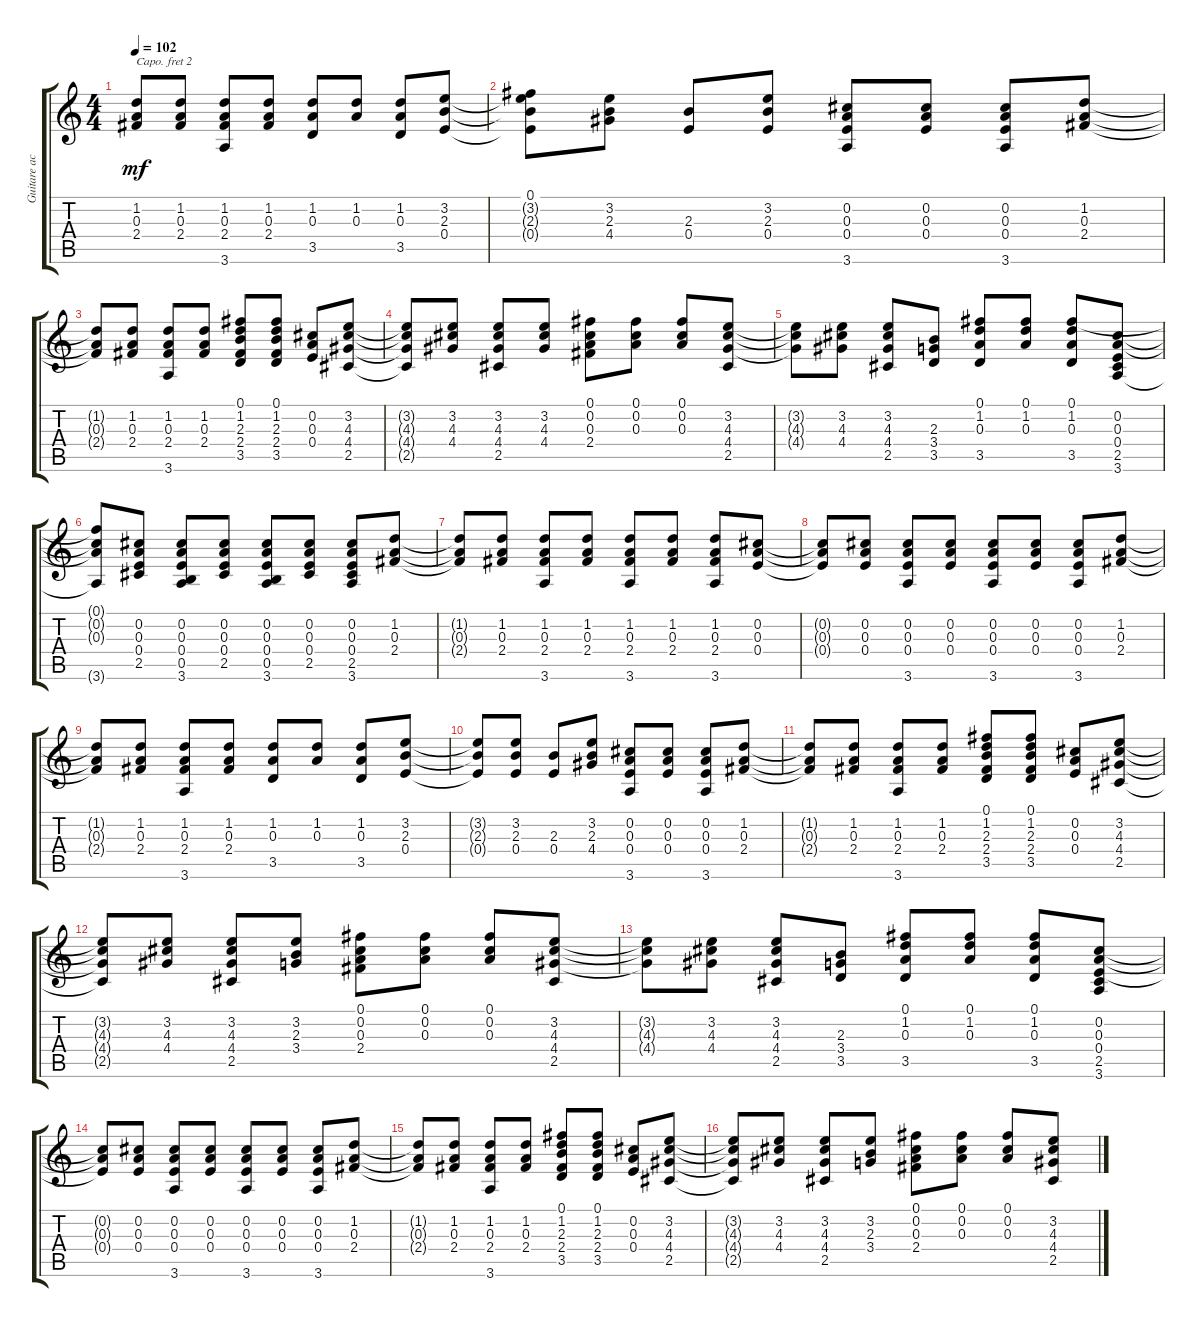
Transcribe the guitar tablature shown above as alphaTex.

\track ("Guitare acoustique" "Guitare ac") {instrument acousticguitarsteel}
\staff {score tabs}
\capo 2
\tuning (E4 B3 G3 D3 A2 E2) {hide}
\ts (4 4)
\tempo 102
\clef g2
\ks c
(1.2{t} 0.3{t} 2.4{t}).8{dy mf} (1.2 0.3 2.4).8 (1.2 0.3 2.4 3.6).8 (1.2 0.3 2.4).8 (1.2 0.3 3.5).8 (1.2 0.3).8 (1.2 0.3 3.5).8 (3.2 2.3 0.4).8 |
(0.1 3.2{t} 2.3{t} 0.4{t}).8 (3.2 2.3 4.4).8 (2.3 0.4).8 (3.2 2.3 0.4).8 (0.2 0.3 0.4 3.6).8 (0.2 0.3 0.4).8 (0.2 0.3 0.4 3.6).8 (1.2 0.3 2.4).8 |
(1.2{t} 0.3{t} 2.4{t}).8 (1.2 0.3 2.4).8 (1.2 0.3 2.4 3.6).8 (1.2 0.3 2.4).8 (0.1 1.2 2.3 2.4 3.5).8 (0.1 1.2 2.3 2.4 3.5).8 (0.2 0.3 0.4).8 (3.2 4.3 4.4 2.5).8 |
(3.2{t} 4.3{t} 4.4{t} 2.5{t}).8 (3.2 4.3 4.4).8 (3.2 4.3 4.4 2.5).8 (3.2 4.3 4.4).8 (0.1 0.2 0.3 2.4).8 (0.1 0.2 0.3).8 (0.1 0.2 0.3).8 (3.2 4.3 4.4 2.5).8 |
(3.2{t} 4.3{t} 4.4{t}).8 (3.2 4.3 4.4).8 (3.2 4.3 4.4 2.5).8 (2.3 3.4 3.5).8 (0.1 1.2 0.3 3.5).8 (0.1 1.2 0.3).8 (0.1 1.2 0.3 3.5).8 (0.2 0.3 0.4 2.5 3.6).8 |
(0.1{t} 0.2{t} 0.3{t} 3.6{t}).8 (0.2 0.3 0.4 2.5).8 (0.2 0.3 0.4 0.5 3.6).8 (0.2 0.3 0.4 2.5).8 (0.2 0.3 0.4 0.5 3.6).8 (0.2 0.3 0.4 2.5).8 (0.2 0.3 0.4 2.5 3.6).8 (1.2 0.3 2.4).8 |
(1.2{t} 0.3{t} 2.4{t}).8 (1.2 0.3 2.4).8 (1.2 0.3 2.4 3.6).8 (1.2 0.3 2.4).8 (1.2 0.3 2.4 3.6).8 (1.2 0.3 2.4).8 (1.2 0.3 2.4 3.6).8 (0.2 0.3 0.4).8 |
(0.2{t} 0.3{t} 0.4{t}).8 (0.2 0.3 0.4).8 (0.2 0.3 0.4 3.6).8 (0.2 0.3 0.4).8 (0.2 0.3 0.4 3.6).8 (0.2 0.3 0.4).8 (0.2 0.3 0.4 3.6).8 (1.2 0.3 2.4).8 |
(1.2{t} 0.3{t} 2.4{t}).8 (1.2 0.3 2.4).8 (1.2 0.3 2.4 3.6).8 (1.2 0.3 2.4).8 (1.2 0.3 3.5).8 (1.2 0.3).8 (1.2 0.3 3.5).8 (3.2 2.3 0.4).8 |
(3.2{t} 2.3{t} 0.4{t}).8 (3.2 2.3 0.4).8 (2.3 0.4).8 (3.2 2.3 4.4).8 (0.2 0.3 0.4 3.6).8 (0.2 0.3 0.4).8 (0.2 0.3 0.4 3.6).8 (1.2 0.3 2.4).8 |
(1.2{t} 0.3{t} 2.4{t}).8 (1.2 0.3 2.4).8 (1.2 0.3 2.4 3.6).8 (1.2 0.3 2.4).8 (0.1 1.2 2.3 2.4 3.5).8 (0.1 1.2 2.3 2.4 3.5).8 (0.2 0.3 0.4).8 (3.2 4.3 4.4 2.5).8 |
(3.2{t} 4.3{t} 4.4{t} 2.5{t}).8 (3.2 4.3 4.4).8 (3.2 4.3 4.4 2.5).8 (3.2 2.3 3.4).8 (0.1 0.2 0.3 2.4).8 (0.1 0.2 0.3).8 (0.1 0.2 0.3).8 (3.2 4.3 4.4 2.5).8 |
(3.2{t} 4.3{t} 4.4{t}).8 (3.2 4.3 4.4).8 (3.2 4.3 4.4 2.5).8 (2.3 3.4 3.5).8 (0.1 1.2 0.3 3.5).8 (0.1 1.2 0.3).8 (0.1 1.2 0.3 3.5).8 (0.2 0.3 0.4 2.5 3.6).8 |
(0.2{t} 0.3{t} 0.4{t}).8 (0.2 0.3 0.4).8 (0.2 0.3 0.4 3.6).8 (0.2 0.3 0.4).8 (0.2 0.3 0.4 3.6).8 (0.2 0.3 0.4).8 (0.2 0.3 0.4 3.6).8 (1.2 0.3 2.4).8 |
(1.2{t} 0.3{t} 2.4{t}).8 (1.2 0.3 2.4).8 (1.2 0.3 2.4 3.6).8 (1.2 0.3 2.4).8 (0.1 1.2 2.3 2.4 3.5).8 (0.1 1.2 2.3 2.4 3.5).8 (0.2 0.3 0.4).8 (3.2 4.3 4.4 2.5).8 |
(3.2{t} 4.3{t} 4.4{t} 2.5{t}).8 (3.2 4.3 4.4).8 (3.2 4.3 4.4 2.5).8 (3.2 2.3 3.4).8 (0.1 0.2 0.3 2.4).8 (0.1 0.2 0.3).8 (0.1 0.2 0.3).8 (3.2 4.3 4.4 2.5).8
